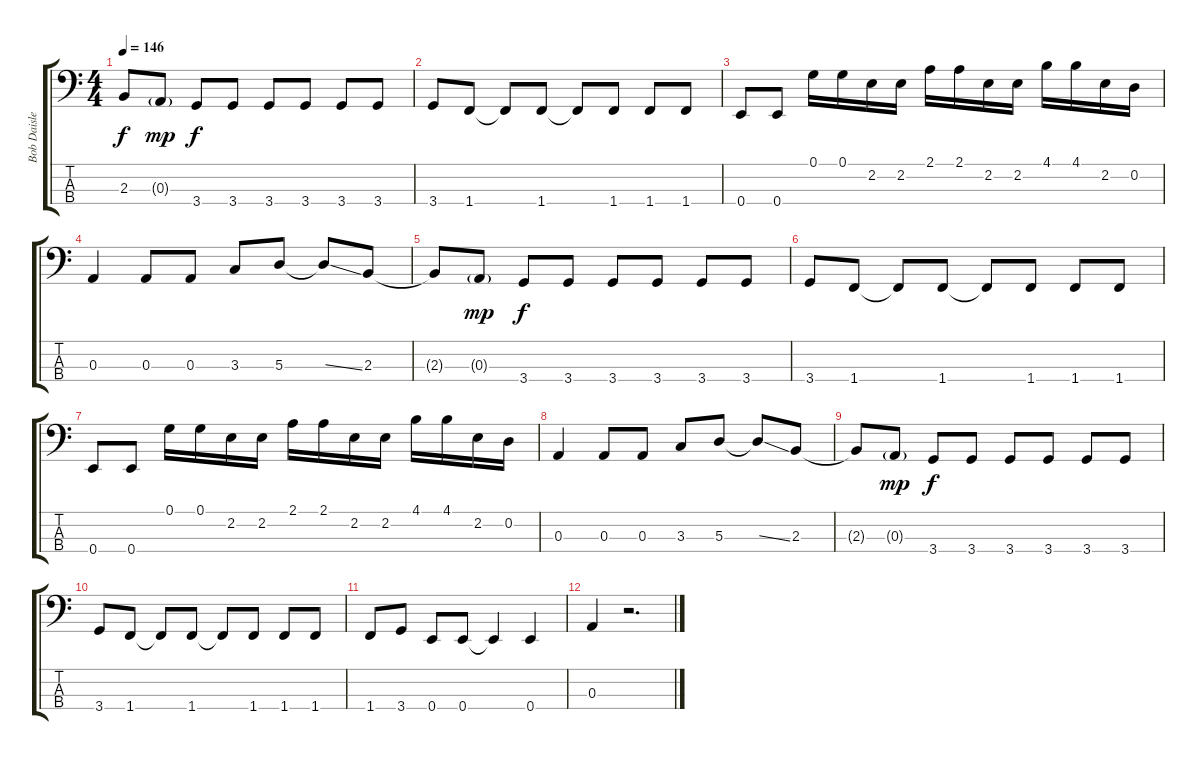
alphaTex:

\track ("Bob Daisley Bass Guitar" "Bob Daisle") {instrument electricbassfinger}
\staff {score tabs}
\tuning (G2 D2 A1 E1) {hide}
\ts (4 4)
\tempo 146
\clef f4
\ks aminor
2.3{t}.8{dy f} 0.3{g}.8{dy mp} 3.4.8{dy f} 3.4.8 3.4.8 3.4.8 3.4.8 3.4.8 |
3.4.8 1.4.8 1.4{t}.8 1.4.8 1.4{t}.8 1.4.8 1.4.8 1.4.8 |
0.4.8 0.4.8 0.1.16 0.1.16 2.2.16 2.2.16 2.1.16 2.1.16 2.2.16 2.2.16 4.1.16 4.1.16 2.2.16 0.2.16 |
0.3.4 0.3.8 0.3.8 3.3.8 5.3.8 5.3{ss t}.8 2.3.8 |
2.3{t}.8 0.3{g}.8{dy mp} 3.4.8{dy f} 3.4.8 3.4.8 3.4.8 3.4.8 3.4.8 |
3.4.8 1.4.8 1.4{t}.8 1.4.8 1.4{t}.8 1.4.8 1.4.8 1.4.8 |
0.4.8 0.4.8 0.1.16 0.1.16 2.2.16 2.2.16 2.1.16 2.1.16 2.2.16 2.2.16 4.1.16 4.1.16 2.2.16 0.2.16 |
0.3.4 0.3.8 0.3.8 3.3.8 5.3.8 5.3{ss t}.8 2.3.8 |
2.3{t}.8 0.3{g}.8{dy mp} 3.4.8{dy f} 3.4.8 3.4.8 3.4.8 3.4.8 3.4.8 |
3.4.8 1.4.8 1.4{t}.8 1.4.8 1.4{t}.8 1.4.8 1.4.8 1.4.8 |
1.4.8 3.4.8 0.4.8 0.4.8 0.4{t}.4 0.4.4 |
0.3.4 r.2{d}
